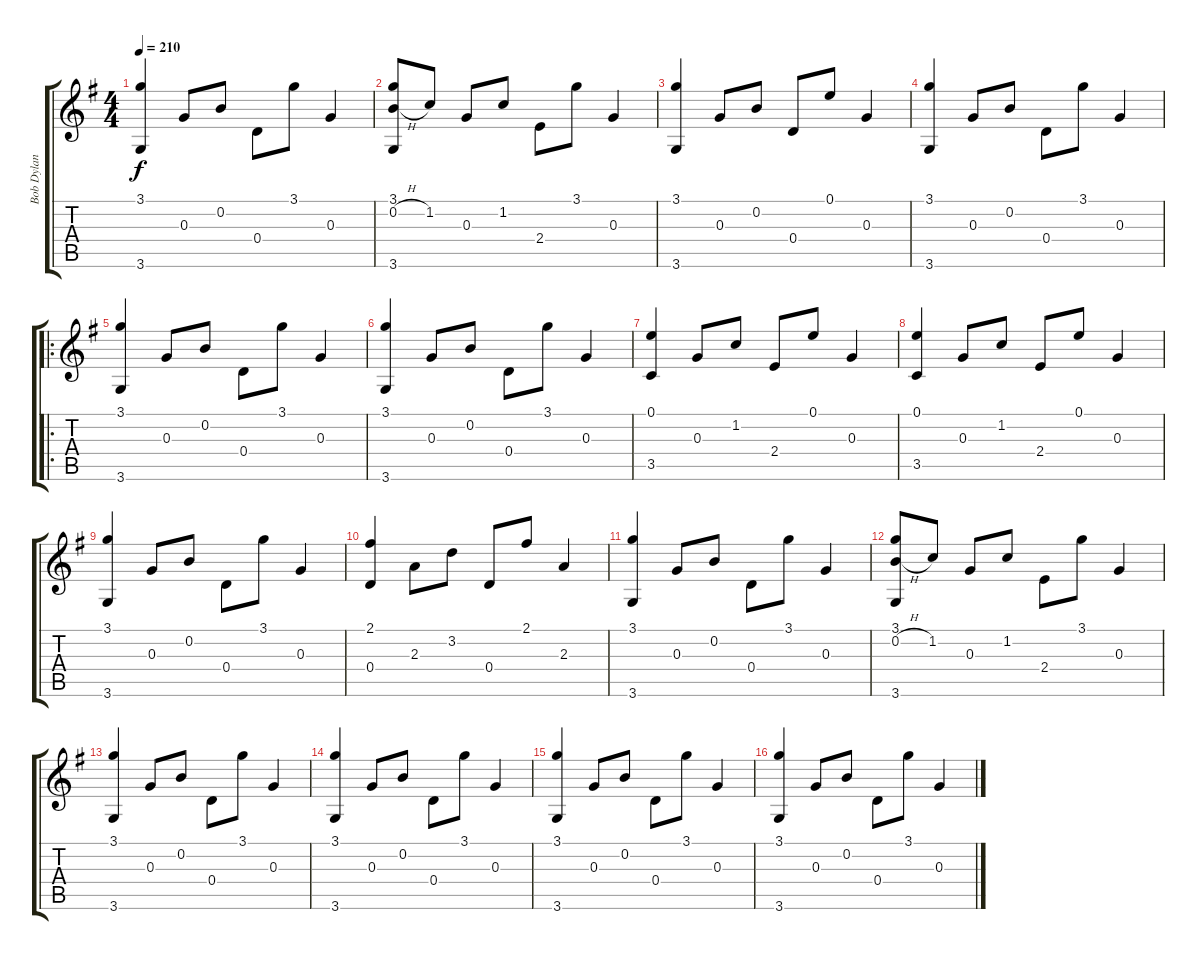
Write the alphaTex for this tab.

\track ("Bob Dylan Guitar" "Bob Dylan ") {instrument acousticguitarnylon}
\staff {score tabs}
\tuning (E4 B3 G3 D3 A2 E2) {hide}
\ts (4 4)
\tempo 210
\clef g2
\ks g
(3.1 3.6).4{dy f instrument acousticguitarnylon} 0.3.8 0.2.8 0.4.8 3.1.8 0.3.4 |
(3.1 0.2{h} 3.6).8 1.2.8 0.3.8 1.2.8 2.4.8 3.1.8 0.3.4 |
(3.1 3.6).4 0.3.8 0.2.8 0.4.8 0.1.8 0.3.4 |
(3.1 3.6).4 0.3.8 0.2.8 0.4.8 3.1.8 0.3.4 |
\ro
(3.1 3.6).4 0.3.8 0.2.8 0.4.8 3.1.8 0.3.4 |
(3.1 3.6).4 0.3.8 0.2.8 0.4.8 3.1.8 0.3.4 |
(0.1 3.5).4 0.3.8 1.2.8 2.4.8 0.1.8 0.3.4 |
(0.1 3.5).4 0.3.8 1.2.8 2.4.8 0.1.8 0.3.4 |
(3.1 3.6).4 0.3.8 0.2.8 0.4.8 3.1.8 0.3.4 |
(2.1 0.4).4 2.3.8 3.2.8 0.4.8 2.1.8 2.3.4 |
(3.1 3.6).4 0.3.8 0.2.8 0.4.8 3.1.8 0.3.4 |
(3.1 0.2{h} 3.6).8 1.2.8 0.3.8 1.2.8 2.4.8 3.1.8 0.3.4 |
(3.1 3.6).4 0.3.8 0.2.8 0.4.8 3.1.8 0.3.4 |
(3.1 3.6).4 0.3.8 0.2.8 0.4.8 3.1.8 0.3.4 |
(3.1 3.6).4 0.3.8 0.2.8 0.4.8 3.1.8 0.3.4 |
(3.1 3.6).4 0.3.8 0.2.8 0.4.8 3.1.8 0.3.4
